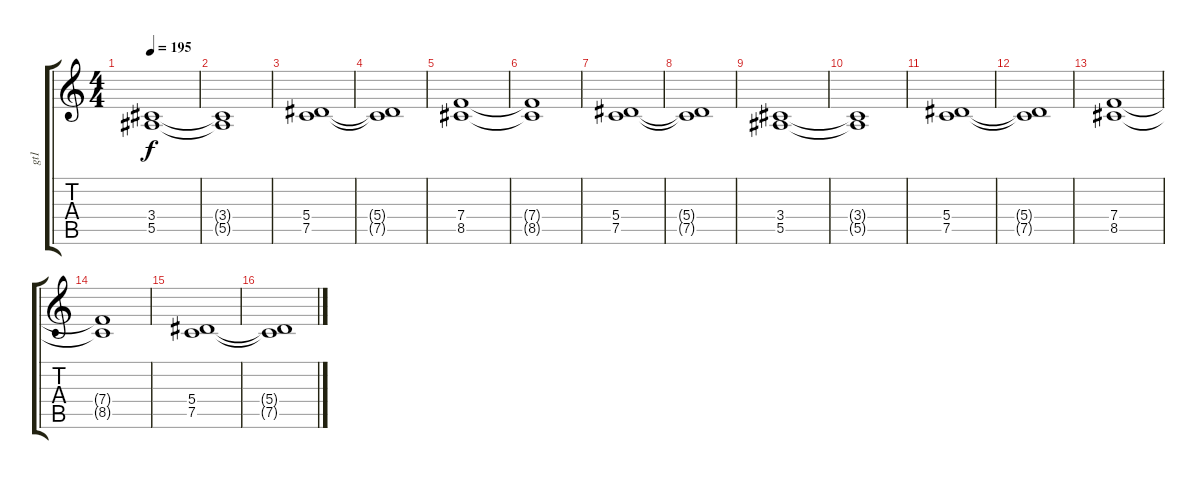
\track ("gt1" "gt1") {instrument distortionguitar}
\staff {score tabs}
\tuning (C4 G3 Eb3 Bb2 F2 C2) {hide}
\ts (4 4)
\tempo 195
\clef g2
\ks c
(3.4 5.5).1{dy f} |
(3.4{t} 5.5{t}).1 |
(5.4 7.5).1 |
(5.4{t} 7.5{t}).1 |
(7.4 8.5).1 |
(7.4{t} 8.5{t}).1 |
(5.4 7.5).1 |
(5.4{t} 7.5{t}).1 |
(3.4 5.5).1 |
(3.4{t} 5.5{t}).1 |
(5.4 7.5).1 |
(5.4{t} 7.5{t}).1 |
(7.4 8.5).1 |
(7.4{t} 8.5{t}).1 |
(5.4 7.5).1 |
(5.4{t} 7.5{t}).1
